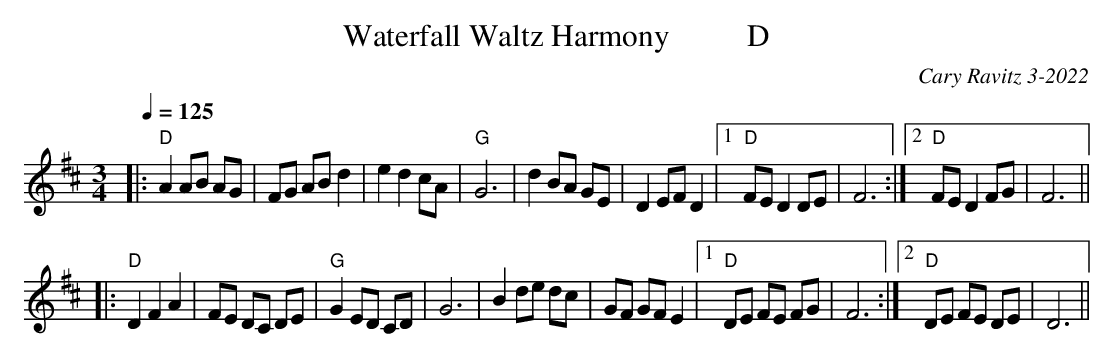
X:1
T: Waterfall Waltz Harmony          D
C: Cary Ravitz 3-2022
L: 1/8
M: 3/4
Q: 1/4=125
K: D
|: "D"A2 AB AG | FG AB d2 | e2 d2 cA | "G"G6| d2 BA GE | D2 EF D2 | [1 "D" FE D2DE | F6 :| [2 "D" FE D2 FG | F6 ||
|: "D"D2 F2 A2 | FE DC DE | "G" G2 ED CD | G6 | B2 de dc | GF GF E2 | [1 "D" DE FE FG | F6 :| [2 "D"DE FE DE | D6 ||
